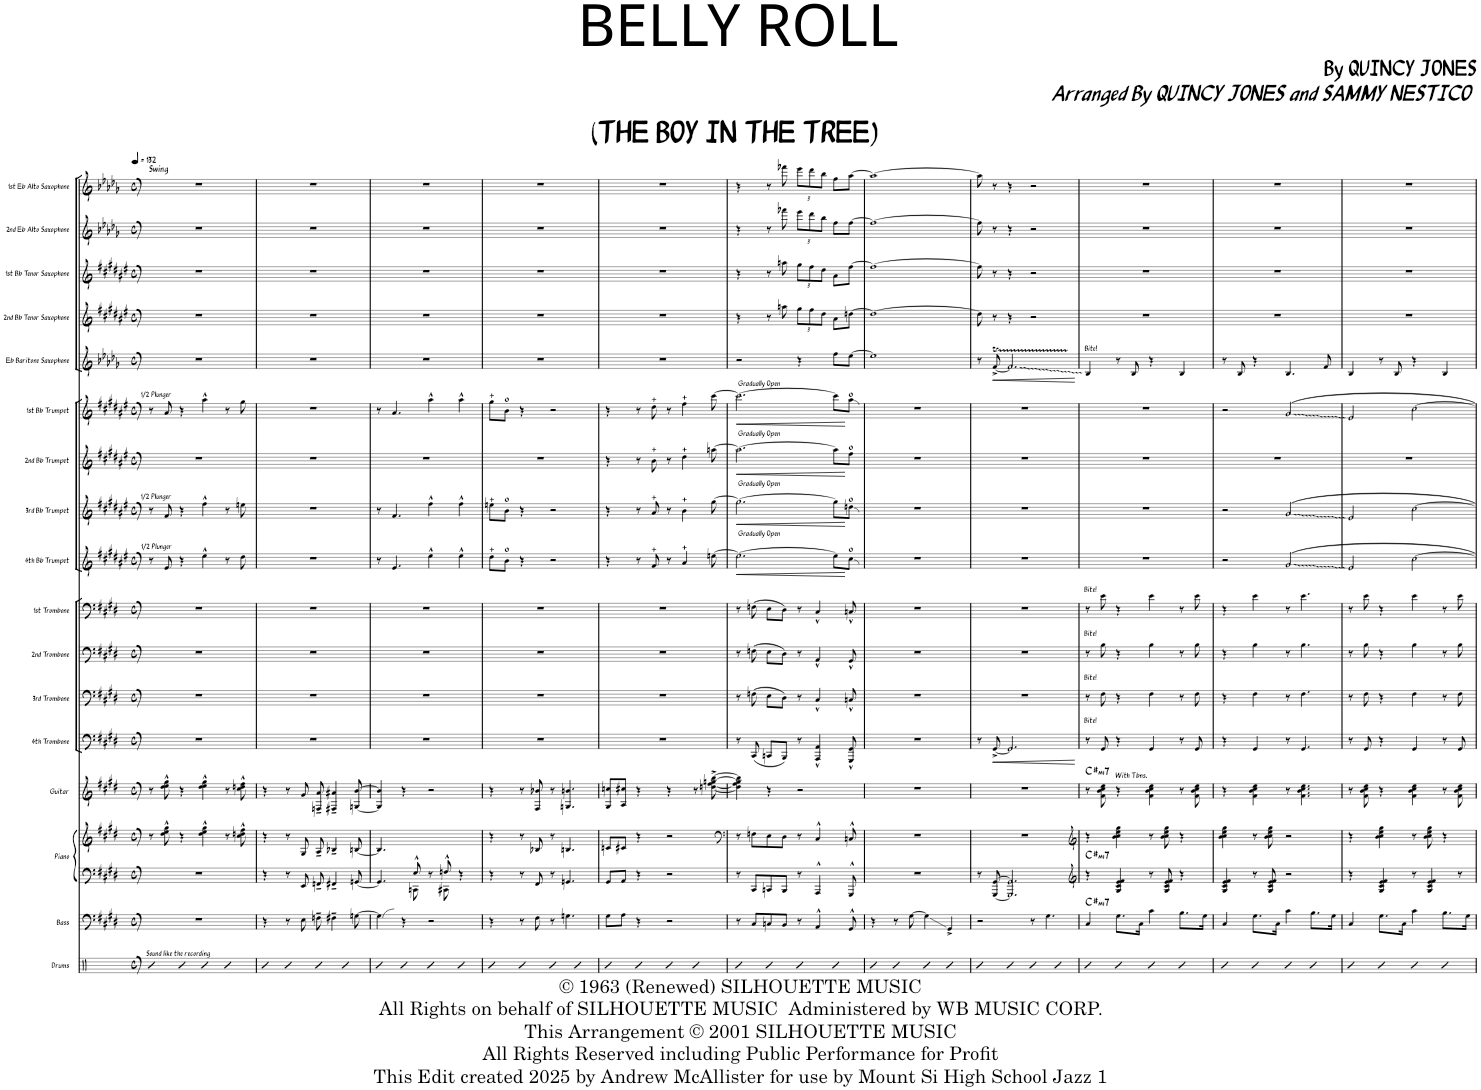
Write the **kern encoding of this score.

**kern	**kern	**harte	**kern	**kern	**harte	**kern	**harte	**kern	**dynam	**kern	**kern	**kern	**kern	**dynam	**kern	**dynam	**kern	**dynam	**kern	**dynam	**kern	**dynam	**kern	**kern	**kern	**kern
*part17	*part16	*part16	*part15	*part15	*part15	*part14	*part14	*part13	*part13	*part12	*part11	*part10	*part9	*part9	*part8	*part8	*part7	*part7	*part6	*part6	*part5	*part5	*part4	*part3	*part2	*part1
*staff18	*staff17	*	*staff16	*staff15	*	*staff14	*	*staff13	*staff13	*staff12	*staff11	*staff10	*staff9	*staff9	*staff8	*staff8	*staff7	*staff7	*staff6	*staff6	*staff5	*staff5	*staff4	*staff3	*staff2	*staff1
*I"Drums	*I"Bass	*	*I"Piano	*	*	*I"Guitar	*	*I"4th Trombone	*	*I"3rd Trombone	*I"2nd Trombone	*I"1st Trombone	*I"4th Bb Trumpet	*	*I"3rd Bb Trumpet	*	*I"2nd Bb Trumpet	*	*I"1st Bb Trumpet	*	*I"Eb Baritone Saxophone	*	*I"2nd Bb Tenor Saxophone	*I"1st Bb Tenor Saxophone	*I"2nd Eb Alto Saxophone	*I"1st Eb Alto Saxophone
*I'Drums	*I'Bass	*	*I'Pno.	*	*	*I'Gtr.	*	*I'Tbn. 4	*	*I'Tbn. 3	*I'Tbn. 2	*I'Tbn. 1	*I'Tpt. 4	*	*I'Tpt. 3	*	*I'Tpt. 2	*	*I'Tpt. 1	*	*I'Bari	*	*I'Tenor 2	*I'Tenor 1	*I'Alto 2	*I'Alto 1
*clefX	*clefF4	*	*clefF4	*clefG2	*	*clefG2	*	*clefF4	*	*clefF4	*clefF4	*clefF4	*clefG2	*	*clefG2	*	*clefG2	*	*clefG2	*	*clefG2	*	*clefG2	*clefG2	*clefG2	*clefG2
*	*Trd7c12	*	*	*	*	*	*	*	*	*	*	*	*Trd1c2	*	*Trd1c2	*	*Trd1c2	*	*Trd1c2	*	*Trd12c21	*	*Trd8c14	*Trd8c14	*Trd5c9	*Trd5c9
*k[]	*k[f#c#g#d#]	*	*k[f#c#g#d#]	*k[f#c#g#d#]	*	*k[f#c#g#d#]	*	*k[f#c#g#d#]	*	*k[f#c#g#d#]	*k[f#c#g#d#]	*k[f#c#g#d#]	*k[f#c#g#d#a#e#]	*	*k[f#c#g#d#a#e#]	*	*k[f#c#g#d#a#e#]	*	*k[f#c#g#d#a#e#]	*	*k[b-e-a-d-g-]	*	*k[f#c#g#d#a#e#]	*k[f#c#g#d#a#e#]	*k[b-e-a-d-g-]	*k[b-e-a-d-g-]
*M4/4	*M4/4	*	*M4/4	*M4/4	*	*M4/4	*	*M4/4	*	*M4/4	*M4/4	*M4/4	*M4/4	*	*M4/4	*	*M4/4	*	*M4/4	*	*M4/4	*	*M4/4	*M4/4	*M4/4	*M4/4
*met(c)	*met(c)	*	*met(c)	*met(c)	*	*met(c)	*	*met(c)	*	*met(c)	*met(c)	*met(c)	*met(c)	*	*met(c)	*	*met(c)	*	*met(c)	*	*met(c)	*	*met(c)	*met(c)	*met(c)	*met(c)
*MM132	*MM132	*	*MM132	*MM132	*	*MM132	*	*MM132	*	*MM132	*MM132	*MM132	*MM132	*	*MM132	*	*MM132	*	*MM132	*	*MM132	*	*MM132	*MM132	*MM132	*MM132
=1	=1	=1	=1	=1	=1	=1	=1	=1	=1	=1	=1	=1	=1	=1	=1	=1	=1	=1	=1	=1	=1	=1	=1	=1	=1	=1
!	!	!	!	!	!	!	!	!	!	!	!	!	!	!	!	!	!	!	!	!	!	!	!	!	!	!LO:TX:a:B:t=Swing
!	!	!	!	!	!	!	!	!	!	!	!	!	!	!	!	!	!	!	!LO:TX:a:t=1/2 Plunger	!	!	!	!	!	!	!
!	!	!	!	!	!	!	!	!	!	!	!	!	!	!	!LO:TX:a:t=1/2 Plunger	!	!	!	!	!	!	!	!	!	!	!
!	!	!	!	!	!	!	!	!	!	!	!	!	!LO:TX:a:t=1/2 Plunger	!	!	!	!	!	!	!	!	!	!	!	!	!
!LO:TX:a:t=Sound like the recording	!	!	!	!	!	!	!	!	!	!	!	!	!	!	!	!	!	!	!	!	!	!	!	!	!	!
4R	1r	.	1r	8r	.	8r	.	1r	.	1r	1r	1r	8r	.	8r	.	1r	.	8r	.	1r	.	1r	1r	1r	1r
.	.	.	.	8dd#\^^ 8ee\^^ 8gg#\^^	.	8dd#\^^ 8ee\^^ 8gg#\^^	.	.	.	.	.	.	8e#/	.	8f#/	.	.	.	8a#/	.	.	.	.	.	.	.
4R	.	.	.	4r	.	4r	.	.	.	.	.	.	4r	.	4r	.	.	.	4r	.	.	.	.	.	.	.
4R	.	.	.	4dd#\^^ 4ee\^^ 4gg#\^^	.	4dd#\^^ 4ee\^^ 4gg#\^^	.	.	.	.	.	.	4ee#^^\	.	4ff#^^\	.	.	.	4aa#^^\	.	.	.	.	.	.	.
4R	.	.	.	8r	.	8r	.	.	.	.	.	.	8r	.	8r	.	.	.	8r	.	.	.	.	.	.	.
.	.	.	.	8cc#\^^ 8ddn\^^ 8ff#\^^	.	8cc#\^^ 8ddn\^^ 8ff#\^^	.	.	.	.	.	.	8dd#\	.	8een\	.	.	.	8gg#\	.	.	.	.	.	.	.
=2	=2	=2	=2	=2	=2	=2	=2	=2	=2	=2	=2	=2	=2	=2	=2	=2	=2	=2	=2	=2	=2	=2	=2	=2	=2	=2
4R	4r	.	4r	4r	.	4r	.	1r	.	1r	1r	1r	1r	.	1r	.	1r	.	1r	.	1r	.	1r	1r	1r	1r
4R	8r	.	8r	8r	.	8r	.	.	.	.	.	.	.	.	.	.	.	.	.	.	.	.	.	.	.	.
.	8E\	.	8EE/	8G#/	.	8g#/	.	.	.	.	.	.	.	.	.	.	.	.	.	.	.	.	.	.	.	.
4R	8Fn~\	.	8FFn~/	8A~/	.	8Fn/~ 8a/~	.	.	.	.	.	.	.	.	.	.	.	.	.	.	.	.	.	.	.	.
.	4F#X~\	.	4FF#X~/	4B-X~/	.	4F#X/~ 4a#X/~	.	.	.	.	.	.	.	.	.	.	.	.	.	.	.	.	.	.	.	.
4R	.	.	.	.	.	.	.	.	.	.	.	.	.	.	.	.	.	.	.	.	.	.	.	.	.	.
.	[8Gn\	.	[8GGn/	[8Bn/	.	[8Gn/ [8b/	.	.	.	.	.	.	.	.	.	.	.	.	.	.	.	.	.	.	.	.
=3	=3	=3	=3	=3	=3	=3	=3	=3	=3	=3	=3	=3	=3	=3	=3	=3	=3	=3	=3	=3	=3	=3	=3	=3	=3	=3
*	*	*	*^	*	*	*	*	*	*	*	*	*	*	*	*	*	*	*	*	*	*	*	*	*	*	*
4R	4G\]	.	4.GG/]	4.ryy	4.B/]	.	4G/] 4b/]	.	1r	.	1r	1r	1r	8r	.	8r	.	1r	.	8r	.	1r	.	1r	1r	1r	1r
.	.	.	.	.	.	.	.	.	.	.	.	.	.	4.e#/	.	4.f#/	.	.	.	4.a#/	.	.	.	.	.	.	.
4R	4r	.	.	.	.	.	4r	.	.	.	.	.	.	.	.	.	.	.	.	.	.	.	.	.	.	.	.
.	.	.	8E^^/	8CCn\	8ryy	.	.	.	.	.	.	.	.	.	.	.	.	.	.	.	.	.	.	.	.	.	.
4R	2r	.	8r	8ryy	2ryy	.	2r	.	.	.	.	.	.	4ee#^^\	.	4ff#^^\	.	.	.	4aa#^^\	.	.	.	.	.	.	.
.	.	.	8Fn^^/	8CC#X\	.	.	.	.	.	.	.	.	.	.	.	.	.	.	.	.	.	.	.	.	.	.	.
4R	.	.	4r	4ryy	.	.	.	.	.	.	.	.	.	4ee#^^\	.	4ff#^^\	.	.	.	4aa#^^\	.	.	.	.	.	.	.
*	*	*	*v	*v	*	*	*	*	*	*	*	*	*	*	*	*	*	*	*	*	*	*	*	*	*	*	*
=4	=4	=4	=4	=4	=4	=4	=4	=4	=4	=4	=4	=4	=4	=4	=4	=4	=4	=4	=4	=4	=4	=4	=4	=4	=4	=4
4R	4r	.	4r	4r	.	4r	.	1r	.	1r	1r	1r	8dd#\L	.	8een\L	.	1r	.	8gg#\L	.	1r	.	1r	1r	1r	1r
.	.	.	.	.	.	.	.	.	.	.	.	.	8b\J	.	8b\J	.	.	.	8b\J	.	.	.	.	.	.	.
4R	8r	.	8r	8r	.	8r	.	.	.	.	.	.	4r	.	4r	.	.	.	4r	.	.	.	.	.	.	.
.	8F#\	.	8FF#/	8B-X/	.	8F#/ 8b-X/	.	.	.	.	.	.	.	.	.	.	.	.	.	.	.	.	.	.	.	.
4R	8r	.	8r	8r	.	8r	.	.	.	.	.	.	2r	.	2r	.	.	.	2r	.	.	.	.	.	.	.
.	4.Gn\	.	4.GGn/	4.Bn/	.	4.Gn/ 4.bn/	.	.	.	.	.	.	.	.	.	.	.	.	.	.	.	.	.	.	.	.
4R	.	.	.	.	.	.	.	.	.	.	.	.	.	.	.	.	.	.	.	.	.	.	.	.	.	.
=5	=5	=5	=5	=5	=5	=5	=5	=5	=5	=5	=5	=5	=5	=5	=5	=5	=5	=5	=5	=5	=5	=5	=5	=5	=5	=5
4R	8G#\L	.	8GG#/L	8cn/L	.	8G#/ 8ccn/L	.	1r	.	1r	1r	1r	4r	.	4r	.	4r	.	4r	.	1r	.	1r	1r	1r	1r
.	8A\J	.	8AA/J	8c#X/J	.	8A/ 8cc#X/J	.	.	.	.	.	.	.	.	.	.	.	.	.	.	.	.	.	.	.	.
4R	4r	.	4r	4r	.	4r	.	.	.	.	.	.	8r	.	8r	.	8r	.	8r	.	.	.	.	.	.	.
.	.	.	.	.	.	.	.	.	.	.	.	.	8f#/	.	8a#/	.	8b\	.	8dd#\	.	.	.	.	.	.	.
4R	2r	.	2r	2r	.	4r	.	.	.	.	.	.	8r	.	8r	.	8r	.	8r	.	.	.	.	.	.	.
.	.	.	.	.	.	.	.	.	.	.	.	.	4a#/	.	4b\	.	4dd#\	.	4ff#\	.	.	.	.	.	.	.
4R	.	.	.	.	.	8r	.	.	.	.	.	.	.	.	.	.	.	.	.	.	.	.	.	.	.	.
.	.	.	.	.	.	[8ddn\^ [8ff#\^ [8ggn\^ [8bb\^	.	.	.	.	.	.	[8een\	.	[8gg#\	.	[8aan\	.	[8ccc#\	.	.	.	.	.	.	.
=6	=6	=6	=6	=6	=6	=6	=6	=6	=6	=6	=6	=6	=6	=6	=6	=6	=6	=6	=6	=6	=6	=6	=6	=6	=6	=6
*	*	*	*	*clefF4	*	*	*	*	*	*	*	*	*	*	*	*	*	*	*	*	*	*	*	*	*	*
!	!	!	!	!	!	!	!	!	!	!	!	!	!	!	!	!	!	!	!LO:TX:a:t=Gradually Open	!	!	!	!	!	!	!
!	!	!	!	!	!	!	!	!	!	!	!	!	!	!	!	!	!LO:TX:a:t=Gradually Open	!	!	!	!	!	!	!	!	!
!	!	!	!	!	!	!	!	!	!	!	!	!	!	!	!LO:TX:a:t=Gradually Open	!	!	!	!	!	!	!	!	!	!	!
!	!	!	!	!	!	!	!	!	!	!	!	!	!LO:TX:a:t=Gradually Open	!	!	!	!	!	!	!	!	!	!	!	!	!
!	!	!	!	!	!	!	!	!	!	!	!	!	!	!LO:HP:b	!	!LO:HP:b	!	!LO:HP:b	!	!LO:HP:b	!	!	!	!	!	!
4R	8r	.	8r	8r	.	4dd\] 4ff#\] 4gg\] 4bb\]	.	8r	.	8r	8r	8r	2.ee\_	<	2.gg#\_	<	2.aa\_	<	2.ccc#\_	<	2r	.	4r	4r	4r	4r
.	8C#/L	.	8CC#/L	8Fn\L	.	.	.	(8CC#/	.	(8Fn\	(8Fn\	(8Fn\	.	.	.	.	.	.	.	.	.	.	.	.	.	.
4R	8Cn/	.	8CCn/	8E\	.	4r	.	8CCn/L	.	8E\L	8E\L	8E\L	.	.	.	.	.	.	.	.	.	.	8r	8r	8r	8r
.	8BB/J	.	8BBB/J	8D#\J	.	.	.	8BBB/J)	.	8D#\J)	8D#\J)	8D#\J)	.	.	.	.	.	.	.	.	.	.	8aan\	8aan\	8fff-X\	8fff-X\
*	*	*	*	*	*	*	*	*	*	*	*	*	*	*	*	*	*	*	*	*	*	*	*Xbrackettup	*Xbrackettup	*Xbrackettup	*Xbrackettup
4R	8r	.	8r	8r	.	2r	.	8r	.	8r	8r	8r	.	.	.	.	.	.	.	.	4r	.	12gg#\L	12gg#\L	12eee-\L	12eee-\L
.	.	.	.	.	.	.	.	.	.	.	.	.	.	.	.	.	.	.	.	.	.	.	12ff#\	12ff#\	12ddd-\	12ddd-\
.	4AA^^/	.	4AAA^^/	4C#^^/	.	.	.	4AAA/^^ 4AA/^^	.	4C#^^/	4AA^^/	4C#^^/	.	.	.	.	.	.	.	.	.	.	.	.	.	.
.	.	.	.	.	.	.	.	.	.	.	.	.	.	.	.	.	.	.	.	.	.	.	12dd#\J	12dd#\J	12bb-\J	12bb-\J
4R	.	.	.	.	.	.	.	.	.	.	.	.	8ee\L]	.	8gg#\L]	.	8aa\L]	.	8ccc#\L]	.	8ff\L	.	8a#\L	8a#\L	8ff\L	8ff\L
.	8GG#^^/	.	8GGG#^^/	8Cn^^/	.	.	.	8GGG#/^^ 8GG#/^^	.	8Cn^^/	8GG#^^/	8Cn^^/	8cc#\J	[	8ddn\J	[	8ff#\J	[	8aa#\J	[	[8ee-\J	.	[8ddn\J	[8ff#\J	[8ff\J	[8aa-\J
=7	=7	=7	=7	=7	=7	=7	=7	=7	=7	=7	=7	=7	=7	=7	=7	=7	=7	=7	=7	=7	=7	=7	=7	=7	=7	=7
4R	4r	.	1r	1r	.	1r	.	1r	.	1r	1r	1r	1r	.	1r	.	1r	.	1r	.	1ee-]	.	1dd_	1ff#_	1ff_	1aa-_
4R	8r	.	.	.	.	.	.	.	.	.	.	.	.	.	.	.	.	.	.	.	.	.	.	.	.	.
.	[8G#\	.	.	.	.	.	.	.	.	.	.	.	.	.	.	.	.	.	.	.	.	.	.	.	.	.
4R	4G#\]	.	.	.	.	.	.	.	.	.	.	.	.	.	.	.	.	.	.	.	.	.	.	.	.	.
4R	4GG#^/	.	.	.	.	.	.	.	.	.	.	.	.	.	.	.	.	.	.	.	.	.	.	.	.	.
=8	=8	=8	=8	=8	=8	=8	=8	=8	=8	=8	=8	=8	=8	=8	=8	=8	=8	=8	=8	=8	=8	=8	=8	=8	=8	=8
4R	2r	.	8r	1r	.	1r	.	8r	.	1r	1r	1r	1r	.	1r	.	1r	.	1r	.	8r	.	8dd\]	8ff#\]	8ff\]	8aa-\]
!	!	!	!	!	!	!	!	!	!LO:HP:b	!	!	!	!	!	!	!	!	!	!	!	!	!LO:HP:b	!	!	!	!
.	.	.	[8GGG#/ [8GG#/	.	.	.	.	[8GG#^/	<	.	.	.	.	.	.	.	.	.	.	.	[8ft^/	<	8r	8r	8r	8r
4R	.	.	2.GGG#/] 2.GG#/]	.	.	.	.	2.GG#/]	.	.	.	.	.	.	.	.	.	.	.	.	2.fTTT/]	.	4r	4r	4r	4r
4R	8r	.	.	.	.	.	.	.	.	.	.	.	.	.	.	.	.	.	.	.	.	.	2r	2r	2r	2r
.	4.G#\	.	.	.	.	.	.	.	.	.	.	.	.	.	.	.	.	.	.	.	.	.	.	.	.	.
4R	.	.	.	.	.	.	.	.	.	.	.	.	.	.	.	.	.	.	.	.	.	.	.	.	.	.
.	.	.	.	.	.	.	.	.	[	.	.	.	.	.	.	.	.	.	.	.	.	[	.	.	.	.
=9	=9	=9	=9	=9	=9	=9	=9	=9	=9	=9	=9	=9	=9	=9	=9	=9	=9	=9	=9	=9	=9	=9	=9	=9	=9	=9
*	*	*	*clefG2	*clefG2	*	*	*	*	*	*	*	*	*	*	*	*	*	*	*	*	*	*	*	*	*	*
!	!	!	!	!	!	!	!	!	!	!	!	!	!	!	!	!	!	!	!	!	!LO:TX:a:t=Bite!	!	!	!	!	!
!	!	!	!	!	!	!	!	!	!	!	!	!LO:TX:a:t=Bite!	!	!	!	!	!	!	!	!	!	!	!	!	!	!
!	!	!	!	!	!	!	!	!	!	!	!LO:TX:a:t=Bite!	!	!	!	!	!	!	!	!	!	!	!	!	!	!	!
!	!	!	!	!	!	!	!	!	!	!LO:TX:a:t=Bite!	!	!	!	!	!	!	!	!	!	!	!	!	!	!	!	!
!	!	!LO:H:kt=mi7	!	!	!LO:H:kt=mi7	!	!LO:H:kt=mi7	!LO:TX:a:t=Bite!	!	!	!	!	!	!	!	!	!	!	!	!	!	!	!	!	!	!
4R	4C#/	C#:min7	4r	4r	C#:min7	8r	C#:min7	8r	.	8r	8r	8r	1r	.	1r	.	1r	.	1r	.	4B-/	.	1r	1r	1r	1r
.	.	.	.	.	.	8f#\ 8b\ 8cc#\ 8ee\	.	8GG#/	.	8F#\	8B\	8e\	.	.	.	.	.	.	.	.	.	.	.	.	.	.
!	!	!	!	!	!	!LO:TX:a:t=With Tbns.	!	!	!	!	!	!	!	!	!	!	!	!	!	!	!	!	!	!	!	!
4R	8.G#\L	.	4G#/ 4c#/ 4e/ 4f#/	4b\ 4cc#\ 4ee\ 4gg#\	.	4r	.	4r	.	4r	4r	4r	.	.	.	.	.	.	.	.	8r	.	.	.	.	.
.	.	.	.	.	.	.	.	.	.	.	.	.	.	.	.	.	.	.	.	.	8B-/	.	.	.	.	.
.	16C#\Jk	.	.	.	.	.	.	.	.	.	.	.	.	.	.	.	.	.	.	.	.	.	.	.	.	.
4R	4c#\	.	8r	8r	.	4f#\ 4b\ 4cc#\ 4ee\	.	4GG#/	.	4F#\	4B\	4e\	.	.	.	.	.	.	.	.	4r	.	.	.	.	.
.	.	.	8G#/ 8c#/ 8e/ 8f#/	8b\ 8cc#\ 8ee\ 8gg#\	.	.	.	.	.	.	.	.	.	.	.	.	.	.	.	.	.	.	.	.	.	.
4R	8.B\L	.	4r	4r	.	8r	.	8r	.	8r	8r	8r	.	.	.	.	.	.	.	.	4B-/	.	.	.	.	.
.	.	.	.	.	.	8f#\ 8b\ 8cc#\ 8ee\	.	8GG#/	.	8F#\	8B\	8e\	.	.	.	.	.	.	.	.	.	.	.	.	.	.
.	16G#\Jk	.	.	.	.	.	.	.	.	.	.	.	.	.	.	.	.	.	.	.	.	.	.	.	.	.
=10	=10	=10	=10	=10	=10	=10	=10	=10	=10	=10	=10	=10	=10	=10	=10	=10	=10	=10	=10	=10	=10	=10	=10	=10	=10	=10
4R	4C#/	.	4G#/ 4c#/ 4e/ 4f#/	4b\ 4cc#\ 4ee\ 4gg#\	.	4r	.	4r	.	4r	4r	4r	2r	.	2r	.	1r	.	2r	.	8r	.	1r	1r	1r	1r
.	.	.	.	.	.	.	.	.	.	.	.	.	.	.	.	.	.	.	.	.	8B-/	.	.	.	.	.
4R	8.G#\L	.	8r	8r	.	4f#\ 4b\ 4cc#\ 4ee\	.	4GG#/	.	4F#\	4B\	4e\	.	.	.	.	.	.	.	.	4r	.	.	.	.	.
.	.	.	8G#/ 8c#/ 8e/ 8f#/	8b\ 8cc#\ 8ee\ 8gg#\	.	.	.	.	.	.	.	.	.	.	.	.	.	.	.	.	.	.	.	.	.	.
.	16C#\Jk	.	.	.	.	.	.	.	.	.	.	.	.	.	.	.	.	.	.	.	.	.	.	.	.	.
4R	4c#\	.	2r	2r	.	8r	.	8r	.	8r	8r	8r	2g#/	.	2g#/	.	.	.	2g#/	.	4.B-/	.	.	.	.	.
.	.	.	.	.	.	4.f#\ 4.b\ 4.cc#\ 4.ee\	.	4.GG#/	.	4.F#\	4.B\	4.e\	.	.	.	.	.	.	.	.	.	.	.	.	.	.
4R	8.B\L	.	.	.	.	.	.	.	.	.	.	.	.	.	.	.	.	.	.	.	.	.	.	.	.	.
.	.	.	.	.	.	.	.	.	.	.	.	.	.	.	.	.	.	.	.	.	8f/	.	.	.	.	.
.	16G#\Jk	.	.	.	.	.	.	.	.	.	.	.	.	.	.	.	.	.	.	.	.	.	.	.	.	.
=11	=11	=11	=11	=11	=11	=11	=11	=11	=11	=11	=11	=11	=11	=11	=11	=11	=11	=11	=11	=11	=11	=11	=11	=11	=11	=11
4R	4C#/	.	4r	4r	.	8r	.	8r	.	8r	8r	8r	2e#/	.	2e#/	.	1r	.	2e#/	.	4B-/	.	1r	1r	1r	1r
.	.	.	.	.	.	8f#\ 8b\ 8cc#\ 8ee\	.	8GG#/	.	8F#\	8B\	8e\	.	.	.	.	.	.	.	.	.	.	.	.	.	.
4R	8.G#\L	.	4G#/ 4c#/ 4e/ 4f#/	4b\ 4cc#\ 4ee\ 4gg#\	.	4r	.	4r	.	4r	4r	4r	.	.	.	.	.	.	.	.	8r	.	.	.	.	.
.	.	.	.	.	.	.	.	.	.	.	.	.	.	.	.	.	.	.	.	.	8B-/	.	.	.	.	.
.	16C#\Jk	.	.	.	.	.	.	.	.	.	.	.	.	.	.	.	.	.	.	.	.	.	.	.	.	.
4R	4c#\	.	8r	8r	.	4f#\ 4b\ 4cc#\ 4ee\	.	4GG#/	.	4F#\	4B\	4e\	[2cc#\	.	[2cc#\	.	.	.	[2cc#\	.	4r	.	.	.	.	.
.	.	.	4G#/ 4c#/ 4e/ 4f#/	8b\ 8cc#\ 8ee\ 8gg#\	.	.	.	.	.	.	.	.	.	.	.	.	.	.	.	.	.	.	.	.	.	.
4R	8.B\L	.	.	4r	.	8r	.	8r	.	8r	8r	8r	.	.	.	.	.	.	.	.	4B-/	.	.	.	.	.
.	.	.	8r	.	.	8f#\ 8b\ 8cc#\ 8ee\	.	8GG#/	.	8F#\	8B\	8e\	.	.	.	.	.	.	.	.	.	.	.	.	.	.
.	16G#\Jk	.	.	.	.	.	.	.	.	.	.	.	.	.	.	.	.	.	.	.	.	.	.	.	.	.
=	=	=	=	=	=	=	=	=	=	=	=	=	=	=	=	=	=	=	=	=	=	=	=	=	=	=
*-	*-	*-	*-	*-	*-	*-	*-	*-	*-	*-	*-	*-	*-	*-	*-	*-	*-	*-	*-	*-	*-	*-	*-	*-	*-	*-
